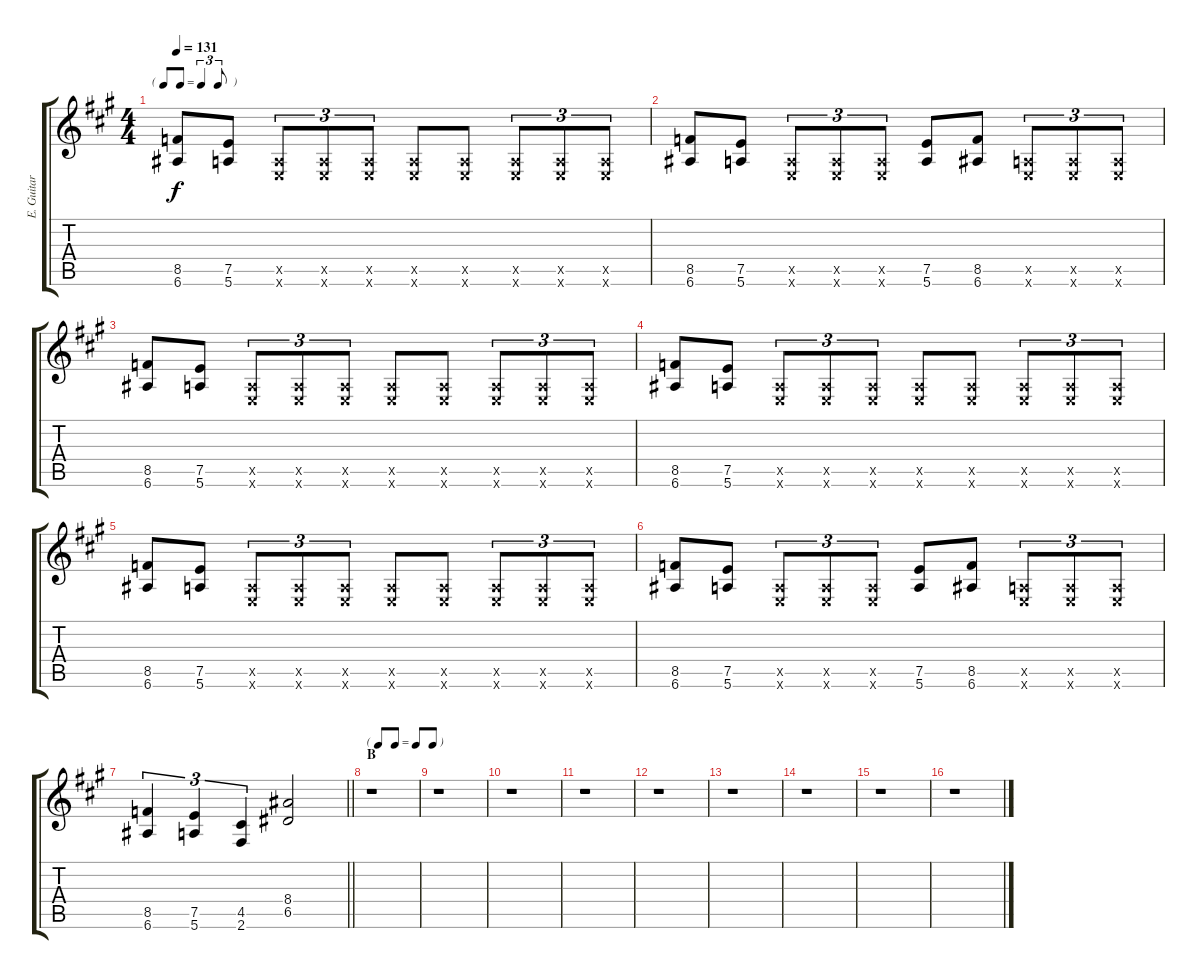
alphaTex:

\track ("E. Guitar II" "E. Guitar ") {instrument overdrivenguitar}
\staff {score tabs}
\tuning (E4 B3 G3 D3 A2 E2) {hide}
\ts (4 4)
\tf triplet8th
\tempo 131
\clef g2
\ks a
(8.5 6.6).8{dy f} (7.5 5.6).8 (0.5{x} 0.6{x}).8{tu (3 2)} (0.5{x} 0.6{x}).8{tu (3 2)} (0.5{x} 0.6{x}).8{tu (3 2)} (0.5{x} 0.6{x}).8 (0.5{x} 0.6{x}).8 (0.5{x} 0.6{x}).8{tu (3 2)} (0.5{x} 0.6{x}).8{tu (3 2)} (0.5{x} 0.6{x}).8{tu (3 2)} |
(8.5 6.6).8 (7.5 5.6).8 (0.5{x} 0.6{x}).8{tu (3 2)} (0.5{x} 0.6{x}).8{tu (3 2)} (0.5{x} 0.6{x}).8{tu (3 2)} (7.5 5.6).8 (8.5 6.6).8 (0.5{x} 0.6{x}).8{tu (3 2)} (0.5{x} 0.6{x}).8{tu (3 2)} (0.5{x} 0.6{x}).8{tu (3 2)} |
(8.5 6.6).8 (7.5 5.6).8 (0.5{x} 0.6{x}).8{tu (3 2)} (0.5{x} 0.6{x}).8{tu (3 2)} (0.5{x} 0.6{x}).8{tu (3 2)} (0.5{x} 0.6{x}).8 (0.5{x} 0.6{x}).8 (0.5{x} 0.6{x}).8{tu (3 2)} (0.5{x} 0.6{x}).8{tu (3 2)} (0.5{x} 0.6{x}).8{tu (3 2)} |
(8.5 6.6).8 (7.5 5.6).8 (0.5{x} 0.6{x}).8{tu (3 2)} (0.5{x} 0.6{x}).8{tu (3 2)} (0.5{x} 0.6{x}).8{tu (3 2)} (0.5{x} 0.6{x}).8 (0.5{x} 0.6{x}).8 (0.5{x} 0.6{x}).8{tu (3 2)} (0.5{x} 0.6{x}).8{tu (3 2)} (0.5{x} 0.6{x}).8{tu (3 2)} |
(8.5 6.6).8 (7.5 5.6).8 (0.5{x} 0.6{x}).8{tu (3 2)} (0.5{x} 0.6{x}).8{tu (3 2)} (0.5{x} 0.6{x}).8{tu (3 2)} (0.5{x} 0.6{x}).8 (0.5{x} 0.6{x}).8 (0.5{x} 0.6{x}).8{tu (3 2)} (0.5{x} 0.6{x}).8{tu (3 2)} (0.5{x} 0.6{x}).8{tu (3 2)} |
(8.5 6.6).8 (7.5 5.6).8 (0.5{x} 0.6{x}).8{tu (3 2)} (0.5{x} 0.6{x}).8{tu (3 2)} (0.5{x} 0.6{x}).8{tu (3 2)} (7.5 5.6).8 (8.5 6.6).8 (0.5{x} 0.6{x}).8{tu (3 2)} (0.5{x} 0.6{x}).8{tu (3 2)} (0.5{x} 0.6{x}).8{tu (3 2)} |
\barLineRight lightlight
(8.5 6.6).4{tu (3 2)} (7.5 5.6).4{tu (3 2)} (4.5 2.6).4{tu (3 2)} (8.4 6.5).2 |
\tf none
\section ("" "B")
r.1 |
r.1 |
r.1 |
r.1 |
r.1 |
r.1 |
r.1 |
r.1 |
r.1
